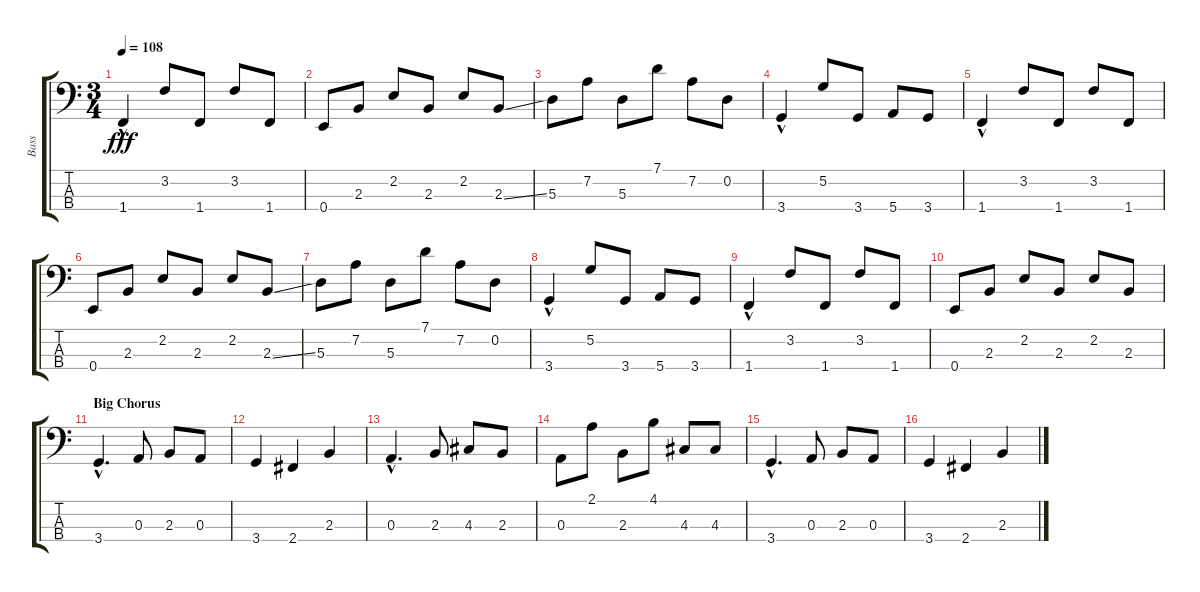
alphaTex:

\track ("Bass" "Bass") {instrument electricbasspick}
\staff {score tabs}
\tuning (G2 D2 A1 E1) {hide}
\ts (3 4)
\tempo 108
\clef f4
\ks c
1.4{hac}.4{dy fff} 3.2.8 1.4.8 3.2.8 1.4.8 |
0.4.8 2.3.8 2.2.8 2.3.8 2.2.8 2.3{ss}.8 |
5.3.8 7.2.8 5.3.8 7.1.8 7.2.8 0.2.8 |
3.4{hac}.4 5.2.8 3.4.8 5.4.8 3.4.8 |
1.4{hac}.4 3.2.8 1.4.8 3.2.8 1.4.8 |
0.4.8 2.3.8 2.2.8 2.3.8 2.2.8 2.3{ss}.8 |
5.3.8 7.2.8 5.3.8 7.1.8 7.2.8 0.2.8 |
3.4{hac}.4 5.2.8 3.4.8 5.4.8 3.4.8 |
1.4{hac}.4 3.2.8 1.4.8 3.2.8 1.4.8 |
0.4.8 2.3.8 2.2.8 2.3.8 2.2.8 2.3.8 |
\section ("" "Big Chorus")
3.4{hac}.4{d} 0.3.8 2.3.8 0.3.8 |
3.4.4 2.4.4 2.3.4 |
0.3{hac}.4{d} 2.3.8 4.3.8 2.3.8 |
0.3.8 2.1.8 2.3.8 4.1.8 4.3.8 4.3.8 |
3.4{hac}.4{d} 0.3.8 2.3.8 0.3.8 |
3.4.4 2.4.4 2.3.4
